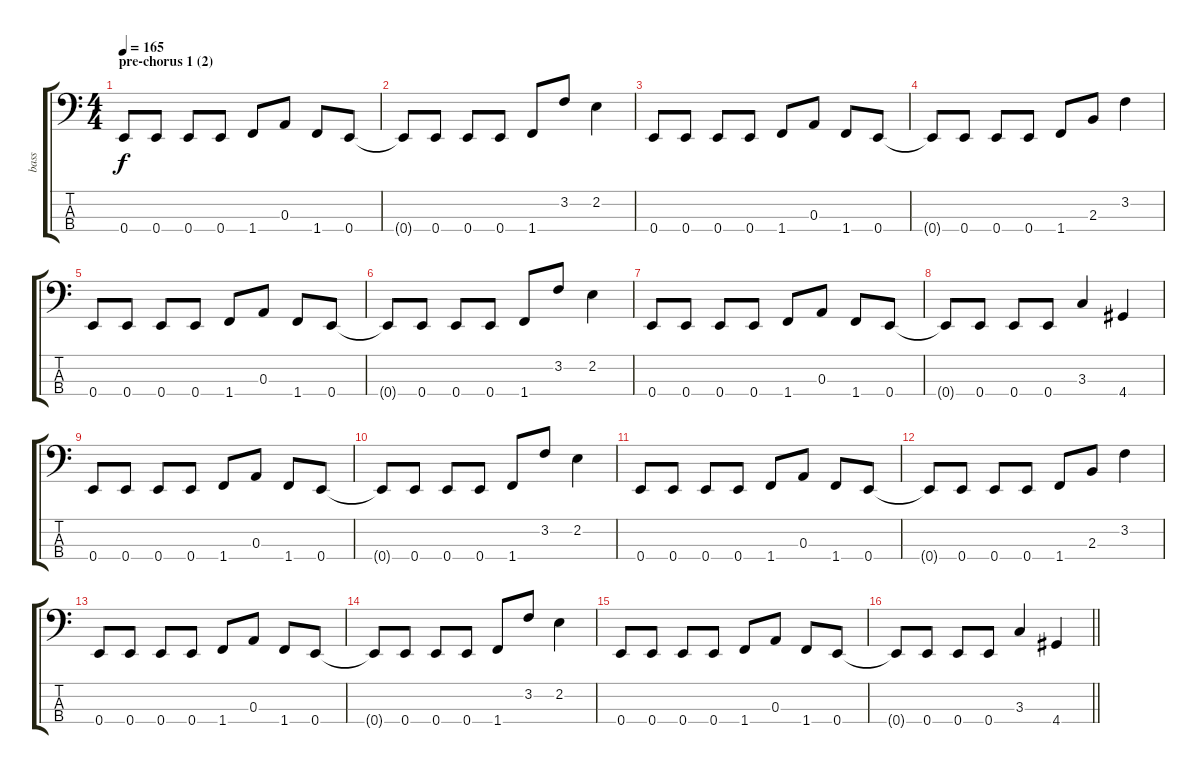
\track ("bass" "bass") {instrument electricbassfinger}
\staff {score tabs}
\tuning (G2 D2 A1 E1) {hide}
\ts (4 4)
\section ("" "pre-chorus 1 (2)")
\tempo 165
\clef f4
\ks c
0.4.8{dy f} 0.4.8 0.4.8 0.4.8 1.4.8 0.3.8 1.4.8 0.4.8 |
0.4{t}.8 0.4.8 0.4.8 0.4.8 1.4.8 3.2.8 2.2.4 |
0.4.8 0.4.8 0.4.8 0.4.8 1.4.8 0.3.8 1.4.8 0.4.8 |
0.4{t}.8 0.4.8 0.4.8 0.4.8 1.4.8 2.3.8 3.2.4 |
0.4.8 0.4.8 0.4.8 0.4.8 1.4.8 0.3.8 1.4.8 0.4.8 |
0.4{t}.8 0.4.8 0.4.8 0.4.8 1.4.8 3.2.8 2.2.4 |
0.4.8 0.4.8 0.4.8 0.4.8 1.4.8 0.3.8 1.4.8 0.4.8 |
0.4{t}.8 0.4.8 0.4.8 0.4.8 3.3.4 4.4.4 |
0.4.8 0.4.8 0.4.8 0.4.8 1.4.8 0.3.8 1.4.8 0.4.8 |
0.4{t}.8 0.4.8 0.4.8 0.4.8 1.4.8 3.2.8 2.2.4 |
0.4.8 0.4.8 0.4.8 0.4.8 1.4.8 0.3.8 1.4.8 0.4.8 |
0.4{t}.8 0.4.8 0.4.8 0.4.8 1.4.8 2.3.8 3.2.4 |
0.4.8 0.4.8 0.4.8 0.4.8 1.4.8 0.3.8 1.4.8 0.4.8 |
0.4{t}.8 0.4.8 0.4.8 0.4.8 1.4.8 3.2.8 2.2.4 |
0.4.8 0.4.8 0.4.8 0.4.8 1.4.8 0.3.8 1.4.8 0.4.8 |
\barLineRight lightlight
0.4{t}.8 0.4.8 0.4.8 0.4.8 3.3.4 4.4.4
